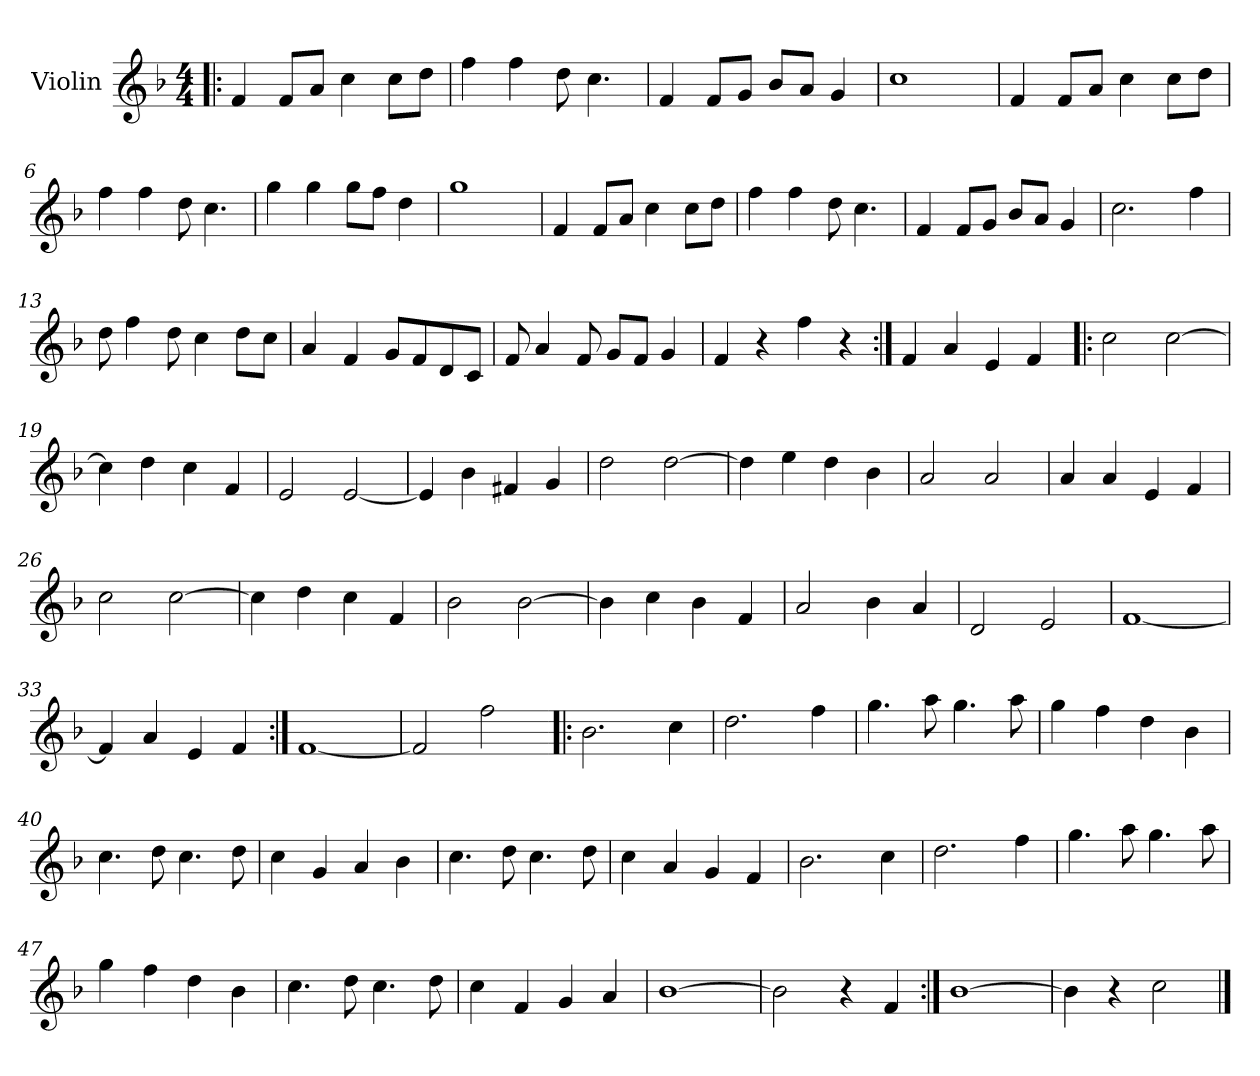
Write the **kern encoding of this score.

**kern
*part1
*staff1
*I"Violin
*I'Vln
*clefG2
*k[b-]
*F:
*M4/4
=1!|:
4f/
8f/L
8a/J
4cc\
8cc\L
8dd\J
=2
4ff\
4ff\
8dd\
4.cc\
=3
4f/
8f/L
8g/J
8b-/L
8a/J
4g/
=4
1cc
!!LO:LB:g=z
=5
4f/
8f/L
8a/J
4cc\
8cc\L
8dd\J
=6
4ff\
4ff\
8dd\
4.cc\
=7
4gg\
4gg\
8gg\L
8ff\J
4dd\
=8
1gg
!!LO:LB:g=z
=9
4f/
8f/L
8a/J
4cc\
8cc\L
8dd\J
=10
4ff\
4ff\
8dd\
4.cc\
=11
4f/
8f/L
8g/J
8b-/L
8a/J
4g/
=12
2.cc\
4ff\
!!LO:LB:g=z
=13
8dd\
4ff\
8dd\
4cc\
8dd\L
8cc\J
=14
4a/
4f/
8g/L
8f/
8d/
8c/J
=15
8f/
4a/
8f/
8g/L
8f/J
4g/
=16
4f/
4r
4ff\
4r
=17:|!
4f/
4a/
4e/
4f/
!!LO:LB:g=z
=18!|:
2cc\
[2cc\
=19
4cc\]
4dd\
4cc\
4f/
=20
2e/
[2e/
=21
4e/]
4b-\
4f#X/
4g/
=22
2dd\
[2dd\
=23
4dd\]
4ee\
4dd\
4b-\
!!LO:LB:g=z
=24
2a/
2a/
=25
4a/
4a/
4e/
4f/
=26
2cc\
[2cc\
=27
4cc\]
4dd\
4cc\
4f/
=28
2b-\
[2b-\
=29
4b-\]
4cc\
4b-\
4f/
!!LO:LB:g=z
=30
2a/
4b-\
4a/
=31
2d/
2e/
=32
[1f
=33
4f/]
4a/
4e/
4f/
=34:|!
[1f
=35
2f/]
2ff\
!!LO:LB:g=z
=36!|:
2.b-\
4cc\
=37
2.dd\
4ff\
=38
4.gg\
8aa\
4.gg\
8aa\
=39
4gg\
4ff\
4dd\
4b-\
=40
4.cc\
8dd\
4.cc\
8dd\
=41
4cc\
4g/
4a/
4b-\
!!LO:LB:g=z
=42
4.cc\
8dd\
4.cc\
8dd\
=43
4cc\
4a/
4g/
4f/
=44
2.b-\
4cc\
=45
2.dd\
4ff\
=46
4.gg\
8aa\
4.gg\
8aa\
=47
4gg\
4ff\
4dd\
4b-\
!!LO:LB:g=z
=48
4.cc\
8dd\
4.cc\
8dd\
=49
4cc\
4f/
4g/
4a/
=50
[1b-
=51
2b-\]
4r
4f/
=52:|!
[1b-
=53
4b-\]
4r
2cc\
==
*-
